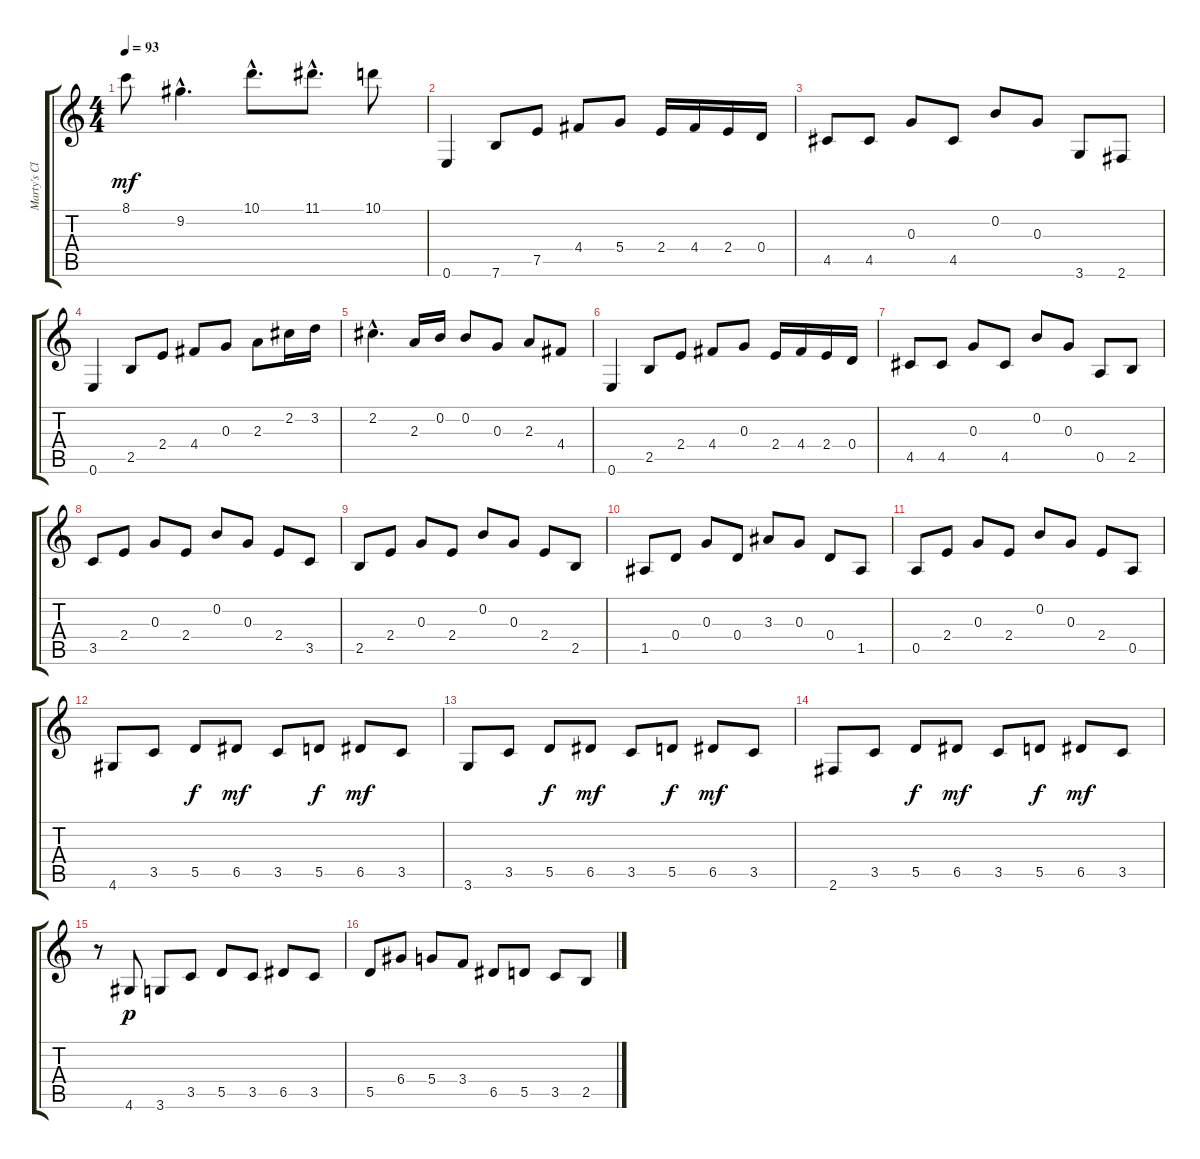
\track ("Marty's Clean" "Marty's Cl") {instrument electricguitarclean}
\staff {score tabs}
\tuning (E4 B3 G3 D3 A2 E2) {hide}
\ts (4 4)
\tempo 93
\clef g2
\ks c
8.1.8{dy mf} 9.2{hac}.4{d} 10.1{hac}.8{d} 11.1{hac}.8{d} 10.1.8 |
0.6.4 7.6.8 7.5.8 4.4.8 5.4.8 2.4.16 4.4.16 2.4.16 0.4.16 |
4.5.8 4.5.8 0.3.8 4.5.8 0.2.8 0.3.8 3.6.8 2.6.8 |
0.6.4 2.5.8 2.4.8 4.4.8 0.3.8 2.3.8 2.2.16 3.2.16 |
2.2{hac}.4{d} 2.3.16 0.2.16 0.2.8 0.3.8 2.3.8 4.4.8 |
0.6.4 2.5.8 2.4.8 4.4.8 0.3.8 2.4.16 4.4.16 2.4.16 0.4.16 |
4.5.8 4.5.8 0.3.8 4.5.8 0.2.8 0.3.8 0.5.8 2.5.8 |
3.5.8 2.4.8 0.3.8 2.4.8 0.2.8 0.3.8 2.4.8 3.5.8 |
2.5.8 2.4.8 0.3.8 2.4.8 0.2.8 0.3.8 2.4.8 2.5.8 |
1.5.8 0.4.8 0.3.8 0.4.8 3.3.8 0.3.8 0.4.8 1.5.8 |
0.5.8 2.4.8 0.3.8 2.4.8 0.2.8 0.3.8 2.4.8 0.5.8 |
4.6.8 3.5.8 5.5.8{dy f} 6.5.8{dy mf} 3.5.8 5.5.8{dy f} 6.5.8{dy mf} 3.5.8 |
3.6.8 3.5.8 5.5.8{dy f} 6.5.8{dy mf} 3.5.8 5.5.8{dy f} 6.5.8{dy mf} 3.5.8 |
2.6.8 3.5.8 5.5.8{dy f} 6.5.8{dy mf} 3.5.8 5.5.8{dy f} 6.5.8{dy mf} 3.5.8 |
r.8 4.6.8{dy p} 3.6.8 3.5.8 5.5.8 3.5.8 6.5.8 3.5.8 |
5.5.8 6.4.8 5.4.8 3.4.8 6.5.8 5.5.8 3.5.8 2.5.8
